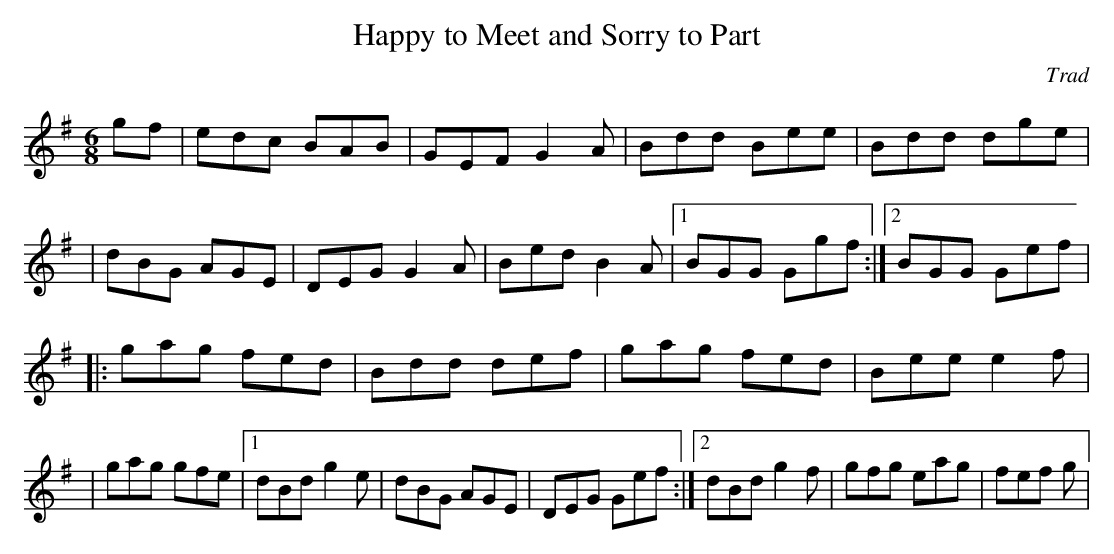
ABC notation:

X:1
T:Happy to Meet and Sorry to Part
C:Trad
M:6/8
K:G
L:1/8
gf |edc BAB |GEF G2A | Bdd Bee| Bdd dge|
|dBG AGE | DEG G2A | Bed B2A |1 BGG Ggf :|2 BGG Gef |
|: gag fed | Bdd def | gag fed | Bee e2f |
|gag gfe |1 dBd g2e | dBG AGE | DEG Gef :|2 dBd g2f | gfg eag | fef g|
